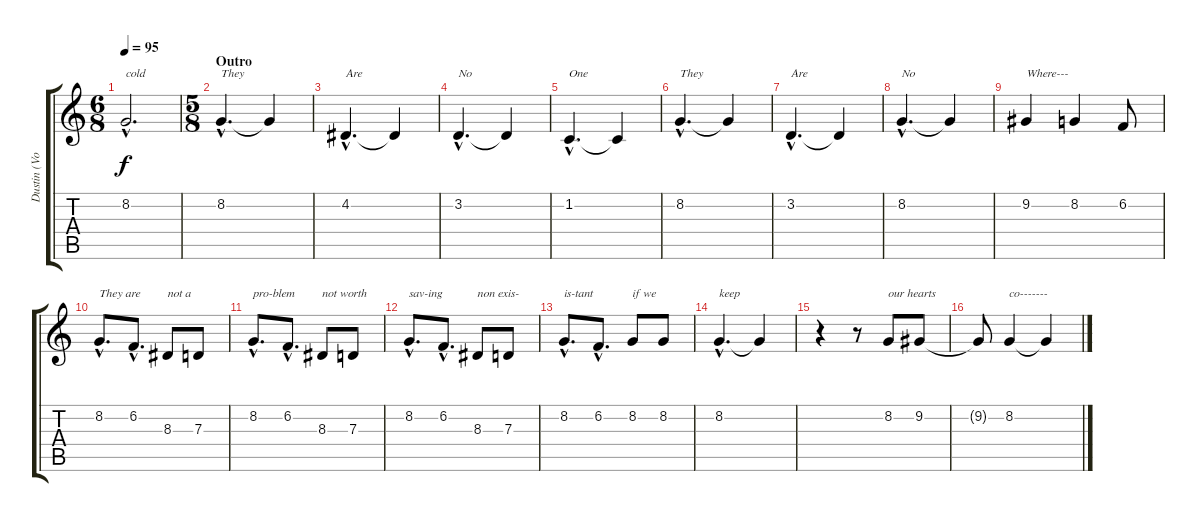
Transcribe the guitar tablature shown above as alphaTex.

\track ("Dustin (Voice)" "Dustin (Vo") {instrument oboe}
\staff {score tabs}
\tuning (E4 B3 G3 D3 A2 E2) {hide}
\ts (6 8)
\tempo 95
\clef g2
\ks c
8.2{hac}.2{d txt "cold" dy f} |
\ts (5 8)
\section ("" "Outro")
8.2{hac}.4{d txt "They"} 8.2{t}.4 |
4.2{hac}.4{d txt "Are"} 4.2{t}.4 |
3.2{hac}.4{d txt "No"} 3.2{t}.4 |
1.2{hac}.4{d txt "One"} 1.2{t}.4 |
8.2{hac}.4{d txt "They"} 8.2{t}.4 |
3.2{hac}.4{d txt "Are"} 3.2{t}.4 |
8.2{hac}.4{d txt "No"} 8.2{t}.4 |
9.2.4{txt "Where---"} 8.2.4 6.2.8 |
8.2{hac}.8{d txt "They are" lyrics (0 "") lyrics (1 "") lyrics (2 "") lyrics (3 "") lyrics (4 "")} 6.2{hac}.8{d} 8.3.8{txt "not a"} 7.3.8 |
8.2{hac}.8{d txt "pro-blem"} 6.2{hac}.8{d} 8.3.8{txt "not worth"} 7.3.8 |
8.2{hac}.8{d txt "sav-ing"} 6.2{hac}.8{d} 8.3.8{txt "non exis-"} 7.3.8 |
8.2{hac}.8{d txt "is-tant"} 6.2{hac}.8{d} 8.2.8{txt "if we"} 8.2.8 |
8.2{hac}.4{d txt "keep"} 8.2{t}.4 |
r.4 r.8 8.2.8{txt "our hearts"} 9.2.8 |
9.2{t}.8 8.2.4{txt "co-------"} 8.2{t}.4
